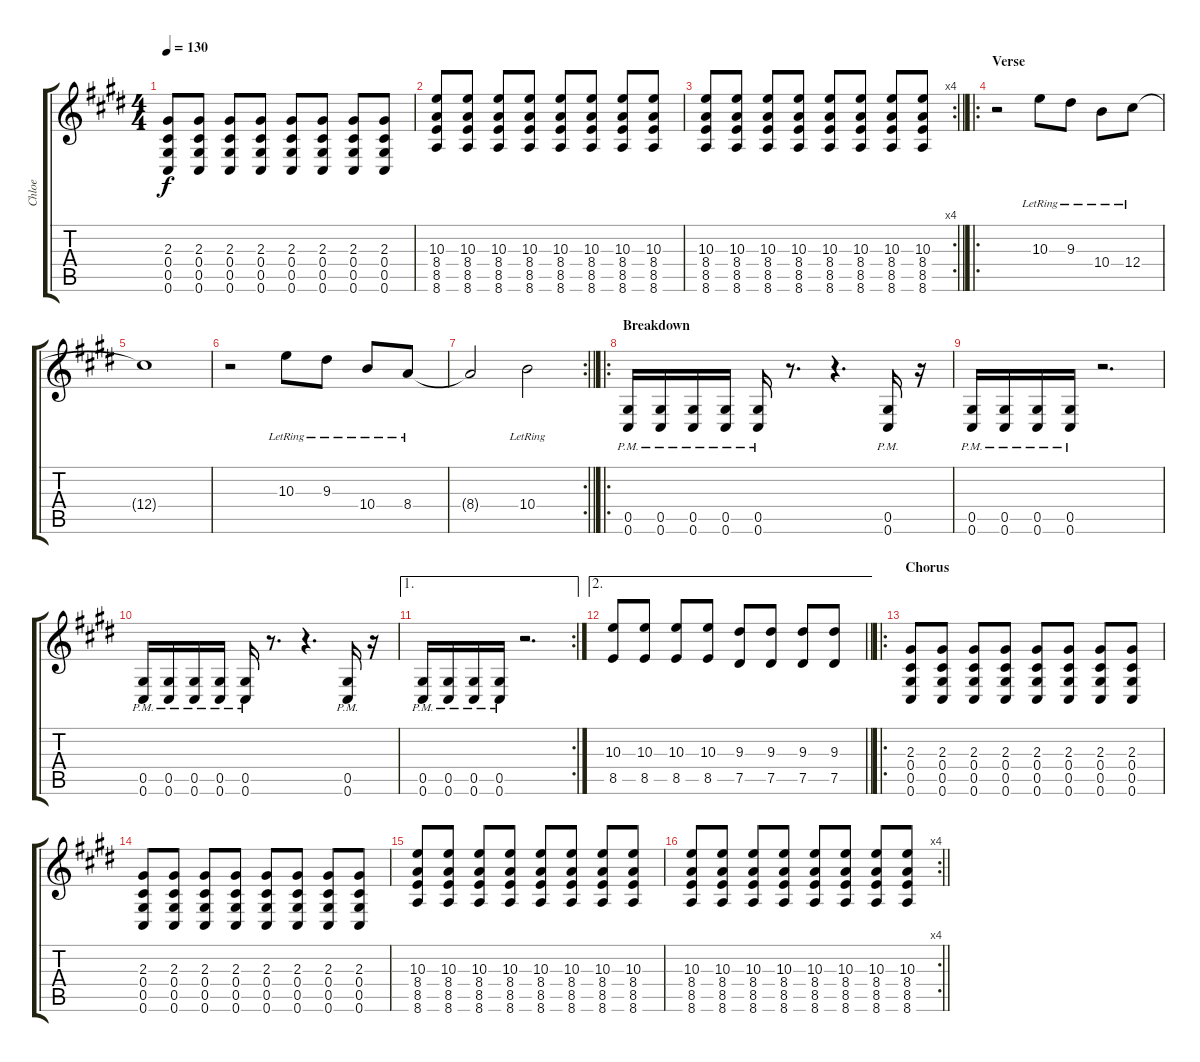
\track ("Chloe" "Chloe") {instrument distortionguitar}
\staff {score tabs}
\tuning (Eb4 Bb3 Gb3 Db3 Ab2 Db2) {hide}
\ts (4 4)
\tempo 130
\clef g2
\ks c#minor
(2.3 0.4 0.5 0.6).8{dy f} (2.3 0.4 0.5 0.6).8 (2.3 0.4 0.5 0.6).8 (2.3 0.4 0.5 0.6).8 (2.3 0.4 0.5 0.6).8 (2.3 0.4 0.5 0.6).8 (2.3 0.4 0.5 0.6).8 (2.3 0.4 0.5 0.6).8 |
(10.3 8.4 8.5 8.6).8 (10.3 8.4 8.5 8.6).8 (10.3 8.4 8.5 8.6).8 (10.3 8.4 8.5 8.6).8 (10.3 8.4 8.5 8.6).8 (10.3 8.4 8.5 8.6).8 (10.3 8.4 8.5 8.6).8 (10.3 8.4 8.5 8.6).8 |
\rc 4
\barLineRight lightlight
(10.3 8.4 8.5 8.6).8 (10.3 8.4 8.5 8.6).8 (10.3 8.4 8.5 8.6).8 (10.3 8.4 8.5 8.6).8 (10.3 8.4 8.5 8.6).8 (10.3 8.4 8.5 8.6).8 (10.3 8.4 8.5 8.6).8 (10.3 8.4 8.5 8.6).8 |
\ro
\section ("" "Verse")
r.2 10.3{lr}.8 9.3{lr}.8 10.4{lr}.8 12.4{lr}.8 |
12.4{t}.1 |
r.2 10.3{lr}.8 9.3{lr}.8 10.4{lr}.8 8.4{lr}.8 |
\rc 2
\barLineRight lightlight
8.4{t}.2 10.4{lr}.2 |
\ro
\section ("" "Breakdown")
(0.5{pm} 0.6{pm}).16 (0.5{pm} 0.6{pm}).16 (0.5{pm} 0.6{pm}).16 (0.5{pm} 0.6{pm}).16 (0.5{pm} 0.6{pm}).16 r.8{d} r.4{d} (0.5{pm} 0.6{pm}).16 r.16 |
(0.5{pm} 0.6{pm}).16 (0.5{pm} 0.6{pm}).16 (0.5{pm} 0.6{pm}).16 (0.5{pm} 0.6{pm}).16 r.2{d} |
(0.5{pm} 0.6{pm}).16 (0.5{pm} 0.6{pm}).16 (0.5{pm} 0.6{pm}).16 (0.5{pm} 0.6{pm}).16 (0.5{pm} 0.6{pm}).16 r.8{d} r.4{d} (0.5{pm} 0.6{pm}).16 r.16 |
\ae 1
\rc 2
(0.5{pm} 0.6{pm}).16 (0.5{pm} 0.6{pm}).16 (0.5{pm} 0.6{pm}).16 (0.5{pm} 0.6{pm}).16 r.2{d} |
\ae 2
\barLineRight lightlight
(10.3 8.5).8 (10.3 8.5).8 (10.3 8.5).8 (10.3 8.5).8 (9.3 7.5).8 (9.3 7.5).8 (9.3 7.5).8 (9.3 7.5).8 |
\ro
\section ("" "Chorus")
(2.3 0.4 0.5 0.6).8 (2.3 0.4 0.5 0.6).8 (2.3 0.4 0.5 0.6).8 (2.3 0.4 0.5 0.6).8 (2.3 0.4 0.5 0.6).8 (2.3 0.4 0.5 0.6).8 (2.3 0.4 0.5 0.6).8 (2.3 0.4 0.5 0.6).8 |
(2.3 0.4 0.5 0.6).8 (2.3 0.4 0.5 0.6).8 (2.3 0.4 0.5 0.6).8 (2.3 0.4 0.5 0.6).8 (2.3 0.4 0.5 0.6).8 (2.3 0.4 0.5 0.6).8 (2.3 0.4 0.5 0.6).8 (2.3 0.4 0.5 0.6).8 |
(10.3 8.4 8.5 8.6).8 (10.3 8.4 8.5 8.6).8 (10.3 8.4 8.5 8.6).8 (10.3 8.4 8.5 8.6).8 (10.3 8.4 8.5 8.6).8 (10.3 8.4 8.5 8.6).8 (10.3 8.4 8.5 8.6).8 (10.3 8.4 8.5 8.6).8 |
\rc 4
\barLineRight lightlight
(10.3 8.4 8.5 8.6).8 (10.3 8.4 8.5 8.6).8 (10.3 8.4 8.5 8.6).8 (10.3 8.4 8.5 8.6).8 (10.3 8.4 8.5 8.6).8 (10.3 8.4 8.5 8.6).8 (10.3 8.4 8.5 8.6).8 (10.3 8.4 8.5 8.6).8
